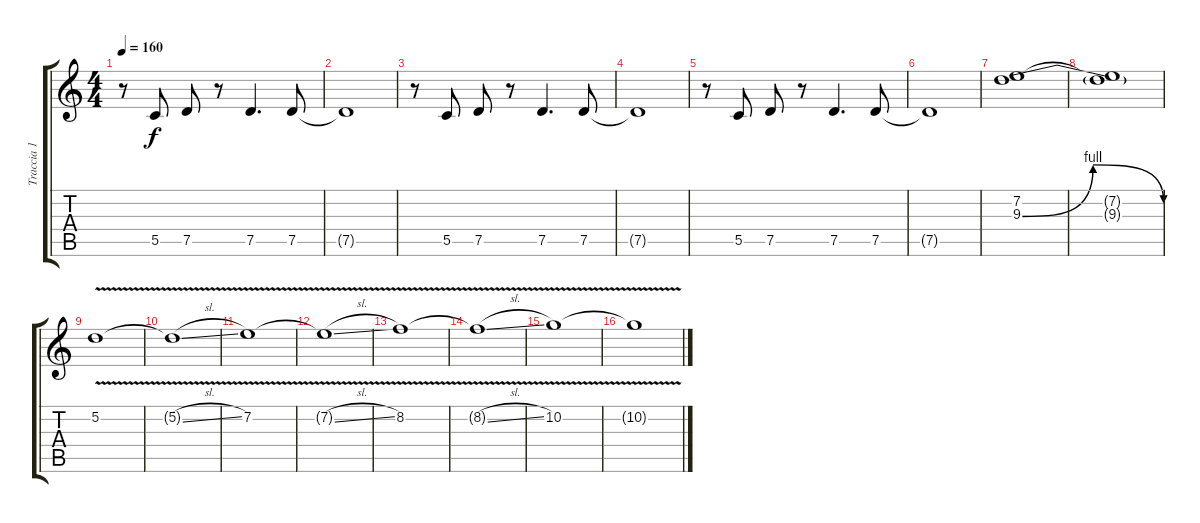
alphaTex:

\track ("Traccia 1" "Traccia 1") {instrument distortionguitar}
\staff {score tabs}
\tuning (D4 A3 F3 C3 G2 D2) {hide}
\ts (4 4)
\tempo 160
\clef g2
\ks c
r.8{dy f instrument electricguitarjazz} 5.5.8 7.5.8 r.8 7.5.4{d} 7.5.8 |
7.5{t}.1 |
r.8 5.5.8 7.5.8 r.8 7.5.4{d} 7.5.8 |
7.5{t}.1 |
r.8 5.5.8 7.5.8 r.8 7.5.4{d} 7.5.8 |
7.5{t}.1 |
(7.2 9.3{be (bendrelease 0 0 15 4 45 4 60 0)}).1 |
(7.2{t} 9.3{t}).1 |
5.2{v}.1{volume 12} |
5.2{sl t}.1 |
7.2{v}.1 |
7.2{sl t}.1 |
8.2{v}.1 |
8.2{sl t}.1 |
10.2{v}.1 |
10.2{sl t}.1
